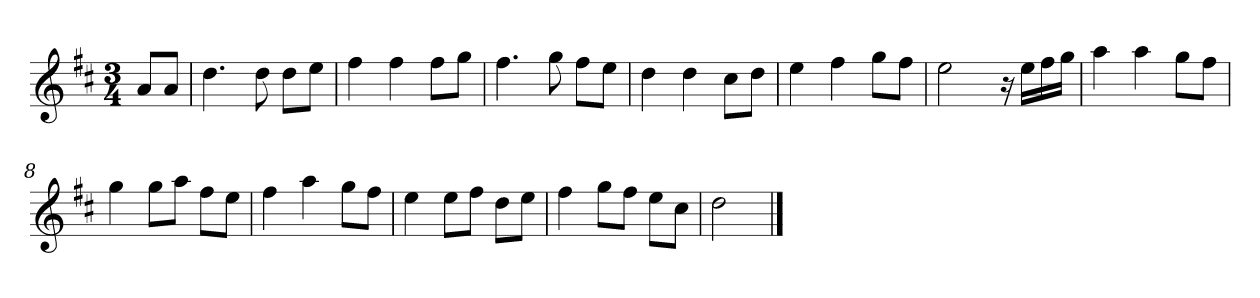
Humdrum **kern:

**kern
*part1
*staff1
*k[f#c#]
*M3/4
*MM120
=
8aL
8aJ
=1
4.dd
8dd
8ddL
8eeJ
=2
4ff#
4ff#
8ff#L
8ggJ
=3
4.ff#
8gg
8ff#L
8eeJ
=4
4dd
4dd
8cc#L
8ddJ
=5
4ee
4ff#
8ggL
8ff#J
=6
2ee
16r
16eeLL
16ff#
16ggJJ
=7
4aa
4aa
8ggL
8ff#J
=8
4gg
8ggL
8aaJ
8ff#L
8eeJ
=9
4ff#
4aa
8ggL
8ff#J
=10
4ee
8eeL
8ff#J
8ddL
8eeJ
=11
4ff#
8ggL
8ff#J
8eeL
8cc#J
=12
2dd
==
*-
